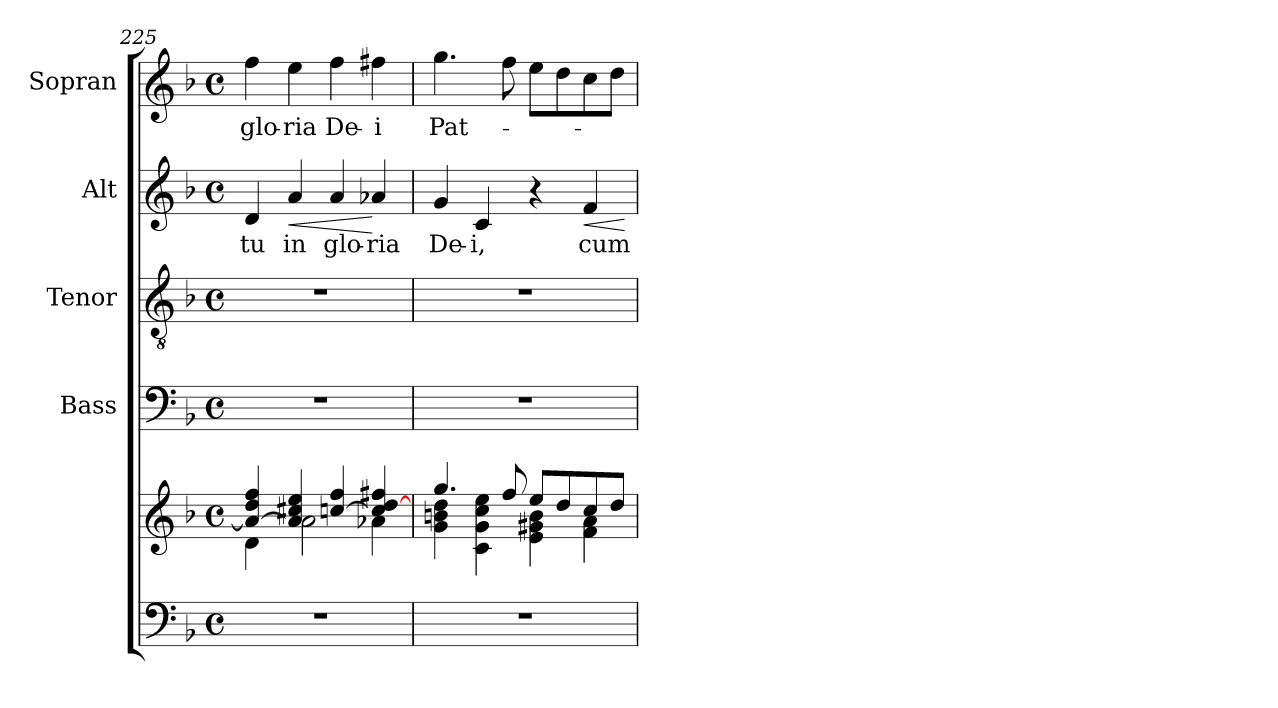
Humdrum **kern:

**kern	**kern	**kern	**kern	**kern	**text	**dynam	**kern	**text
*part5	*part5	*part4	*part3	*part2	*part2	*part2	*part1	*part1
*staff6	*staff5	*staff4	*staff3	*staff2	*staff2	*staff2	*staff1	*staff1
*	*	*I"Bass	*I"Tenor	*I"Alt	*	*	*I"Sopran	*
*	*	*I'B.	*I'T.	*I'A.	*	*	*I'S.	*
*clefF4	*clefG2	*clefF4	*clefGv2	*clefG2	*	*	*clefG2	*
*k[b-]	*k[b-]	*k[b-]	*k[b-]	*k[b-]	*	*	*k[b-]	*
*F:	*F:	*F:	*F:	*F:	*	*	*F:	*
*M4/4	*M4/4	*M4/4	*M4/4	*M4/4	*	*	*M4/4	*
*met(c)	*met(c)	*met(c)	*met(c)	*met(c)	*	*	*met(c)	*
=225	=225	=225	=225	=225	=225	=225	=225	=225
*	*^	*	*	*	*	*	*	*
!	!	!	!	!	!	!LO:LY:b	!	!	!LO:LY:b
1r	4a/_ 4dd/ 4ff/	4d\	1r	1r	4d/	-tu	.	4ff\	glo-
!	!	!	!	!	!	!LO:LY:b	!LO:HP:b	!	!LO:LY:b
.	4a/] 4cc#X/ 4ee/	2a\	.	.	4a/	in	<	4ee\	-ria
!	!	!	!	!	!	!LO:LY:b	!	!	!LO:LY:b
.	[>4ccn/ 4ff/	.	.	.	4a/	glo-	.	4ff\	De-
!	!	!	!	!	!	!LO:LY:b	!	!	!LO:LY:b
.	4cc/] [>4dd/ 4ff#X/	4a-X\	.	.	4a-X/	-ria	[	4ff#X\	-i
!!LO:LB:g=z
=226	=226	=226	=226	=226	=226	=226	=226	=226	=226
!	!	!	!	!	!	!LO:LY:b	!	!	!LO:LY:b
1r	4.gg/	4g\ 4bn\ 4dd\	1r	1r	4g/	De-	.	4.gg\	Pat-
!	!	!	!	!	!	!LO:LY:b	!	!	!
.	.	4c\ 4g\ 4cc\ 4ee\	.	.	4c/	-i,	.	.	.
.	8ff/	.	.	.	.	.	.	8ff\	.
.	8ee/L	4e\ 4g#X\ 4b\	.	.	4r	.	.	8ee\L	.
.	8dd/	.	.	.	.	.	.	8dd\	.
!	!	!	!	!	!	!LO:LY:b	!LO:HP:b	!	!
.	8cc/	4f\ 4a\	.	.	4f/	cum	<	8cc\	.
.	8dd/J	.	.	.	.	.	.	8dd\J	.
*	*v	*v	*	*	*	*	*	*	*
.	.	.	.	.	.	[	.	.
=	=	=	=	=	=	=	=	=
*-	*-	*-	*-	*-	*-	*-	*-	*-
